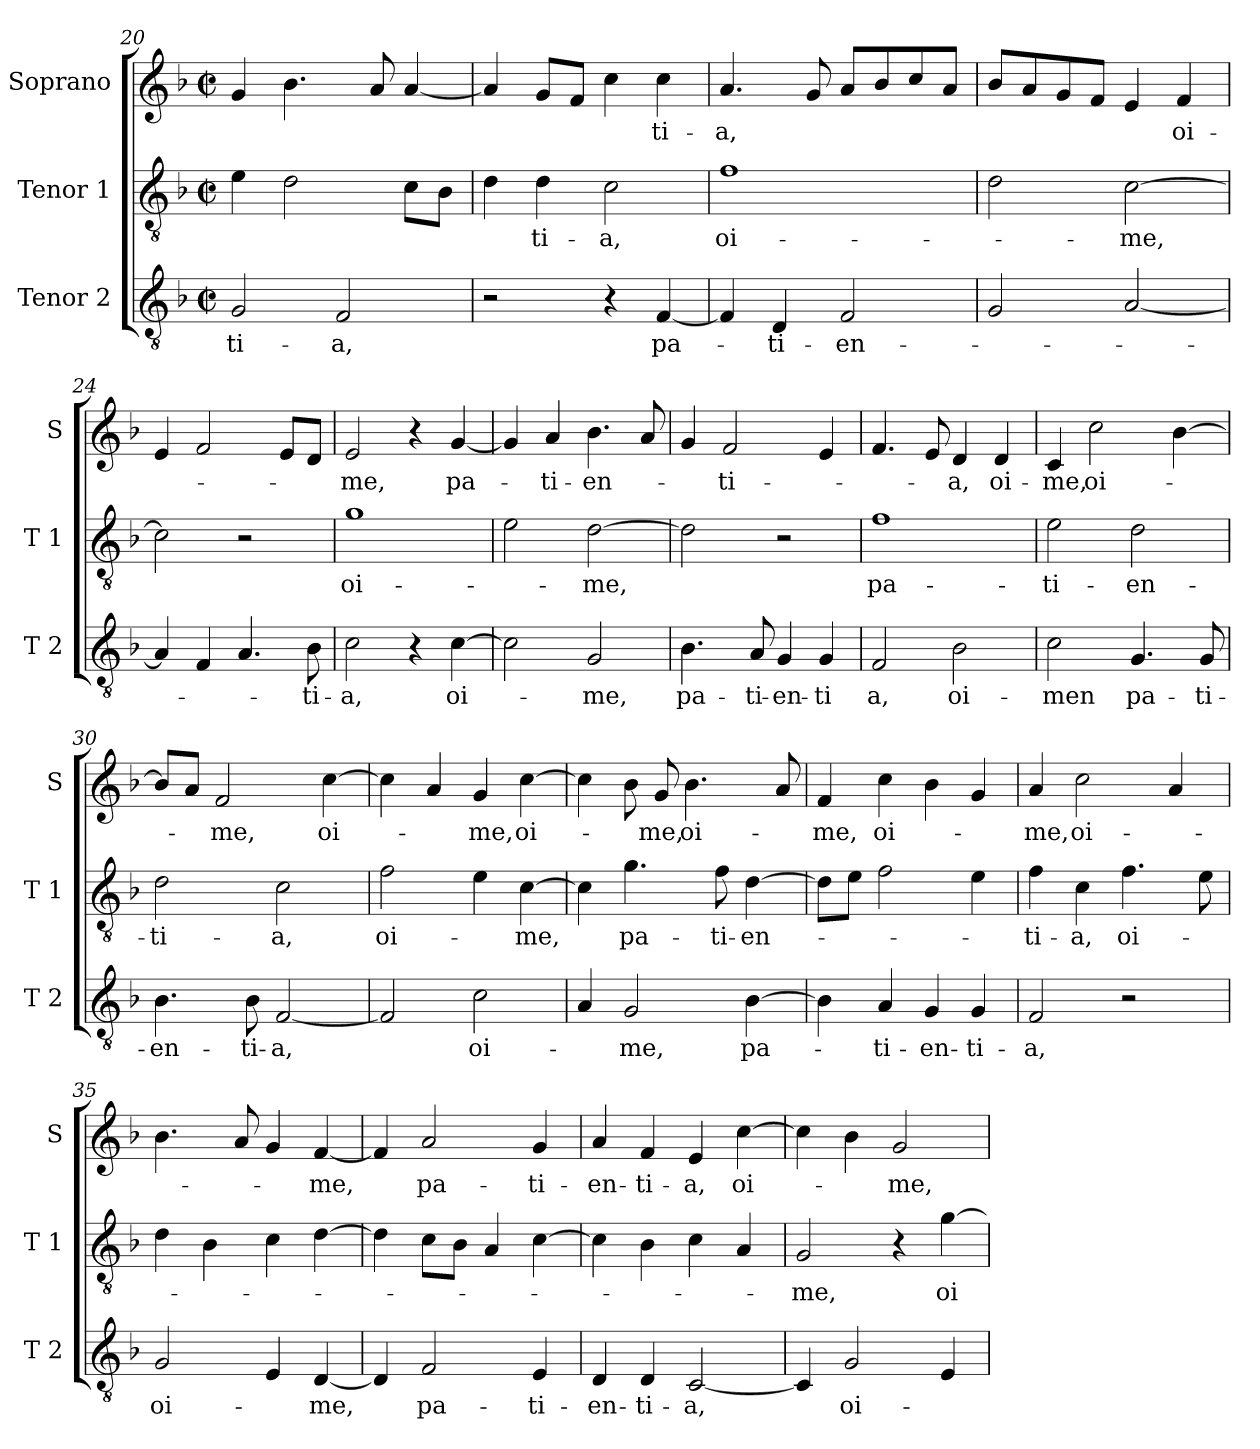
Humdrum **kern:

**kern	**text	**kern	**text	**kern	**text
*part3	*part3	*part2	*part2	*part1	*part1
*staff3	*staff3	*staff2	*staff2	*staff1	*staff1
*I"Tenor 2	*	*I"Tenor 1	*	*I"Soprano	*
*I'T 2	*	*I'T 1	*	*I'S	*
*clefGv2	*	*clefGv2	*	*clefG2	*
*k[b-]	*	*k[b-]	*	*k[b-]	*
*F:	*	*F:	*	*F:	*
*M2/2	*	*M2/2	*	*M2/2	*
*met(c|)	*	*met(c|)	*	*met(c|)	*
=20	=20	=20	=20	=20	=20
!	!LO:LY:b	!	!	!	!
2G/	-ti-	4e\	.	4g/	.
.	.	2d\	.	4.b-\	.
!	!LO:LY:b	!	!	!	!
2F/	-a,	.	.	.	.
.	.	.	.	8a/	.
.	.	8c\L	.	[4a/	.
.	.	8B-\J	.	.	.
!!LO:LB:g=z
=21	=21	=21	=21	=21	=21
2r	.	4d\	.	4a/]	.
!	!	!	!LO:LY:b	!	!
.	.	4d\	-ti-	8g/L	.
.	.	.	.	8f/J	.
!	!	!	!LO:LY:b	!	!
4r	.	2c\	-a,	4cc\	.
!	!LO:LY:b	!	!	!	!LO:LY:b
[4F/	pa-	.	.	4cc\	-ti-
=22	=22	=22	=22	=22	=22
!	!	!	!LO:LY:b	!	!LO:LY:b
4F/]	.	1f	oi-	4.a/	-a,
!	!LO:LY:b	!	!	!	!
4D/	-ti-	.	.	.	.
.	.	.	.	8g/	.
!	!LO:LY:b	!	!	!	!
2F/	-en-	.	.	8a/L	.
.	.	.	.	8b-/	.
.	.	.	.	8cc/	.
.	.	.	.	8a/J	.
=23	=23	=23	=23	=23	=23
2G/	.	2d\	.	8b-/L	.
.	.	.	.	8a/	.
.	.	.	.	8g/	.
.	.	.	.	8f/J	.
!	!	!	!LO:LY:b	!	!
[2A/	.	[2c\	-me,	4e/	.
!	!	!	!	!	!LO:LY:b
.	.	.	.	4f/	oi-
=24	=24	=24	=24	=24	=24
4A/]	.	2c\]	.	4e/	.
4F/	.	.	.	2f/	.
4.A/	.	2r	.	.	.
.	.	.	.	8e/L	.
!	!LO:LY:b	!	!	!	!
8B-\	-ti-	.	.	8d/J	.
=25	=25	=25	=25	=25	=25
!	!LO:LY:b	!	!LO:LY:b	!	!LO:LY:b
2c\	-a,	1g	oi-	2e/	-me,
4r	.	.	.	4r	.
!	!LO:LY:b	!	!	!	!LO:LY:b
[4c\	oi-	.	.	[4g/	pa-
!!LO:LB:g=z
=26	=26	=26	=26	=26	=26
2c\]	.	2e\	.	4g/]	.
!	!	!	!	!	!LO:LY:b
.	.	.	.	4a/	-ti-
!	!LO:LY:b	!	!LO:LY:b	!	!LO:LY:b
2G/	-me,	[2d\	-me,	4.b-\	-en-
.	.	.	.	8a/	.
=27	=27	=27	=27	=27	=27
!	!LO:LY:b	!	!	!	!
4.B-\	pa-	2d\]	.	4g/	.
!	!	!	!	!	!LO:LY:b
.	.	.	.	2f/	-ti-
!	!LO:LY:b	!	!	!	!
8A/	-ti-	.	.	.	.
!	!LO:LY:b	!	!	!	!
4G/	-en-	2r	.	.	.
!	!LO:LY:b	!	!	!	!
4G/	-ti	.	.	4e/	.
=28	=28	=28	=28	=28	=28
!	!LO:LY:b	!	!LO:LY:b	!	!
2F/	a,	1f	pa-	4.f/	.
.	.	.	.	8e/	.
!	!LO:LY:b	!	!	!	!LO:LY:b
2B-\	oi-	.	.	4d/	-a,
!	!	!	!	!	!LO:LY:b
.	.	.	.	4d/	oi-
=29	=29	=29	=29	=29	=29
!	!LO:LY:b	!	!LO:LY:b	!	!LO:LY:b
2c\	-men	2e\	-ti-	4c/	-me,
!	!	!	!	!	!LO:LY:b
.	.	.	.	2cc\	oi-
!	!LO:LY:b	!	!LO:LY:b	!	!
4.G/	pa-	2d\	-en-	.	.
.	.	.	.	[4b-\	.
!	!LO:LY:b	!	!	!	!
8G/	-ti-	.	.	.	.
=30	=30	=30	=30	=30	=30
!	!LO:LY:b	!	!LO:LY:b	!	!
4.B-\	-en-	2d\	-ti-	8b-/L]	.
.	.	.	.	8a/J	.
!	!	!	!	!	!LO:LY:b
.	.	.	.	2f/	-me,
!	!LO:LY:b	!	!	!	!
8B-\	-ti-	.	.	.	.
!	!LO:LY:b	!	!LO:LY:b	!	!
[2F/	-a,	2c\	-a,	.	.
!	!	!	!	!	!LO:LY:b
.	.	.	.	[4cc\	oi-
!!LO:LB:g=z
=31	=31	=31	=31	=31	=31
!	!	!	!LO:LY:b	!	!
2F/]	.	2f\	oi-	4cc\]	.
.	.	.	.	4a/	.
!	!LO:LY:b	!	!	!	!LO:LY:b
2c\	oi-	4e\	.	4g/	-me,
!	!	!	!LO:LY:b	!	!LO:LY:b
.	.	[4c\	-me,	[4cc\	oi-
=32	=32	=32	=32	=32	=32
4A/	.	4c\]	.	4cc\]	.
!	!LO:LY:b	!	!LO:LY:b	!	!
2G/	-me,	4.g\	pa-	8b-\	.
!	!	!	!	!	!LO:LY:b
.	.	.	.	8g/	-me,
!	!	!	!	!	!LO:LY:b
.	.	.	.	4.b-\	oi-
!	!	!	!LO:LY:b	!	!
.	.	8f\	-ti-	.	.
!	!LO:LY:b	!	!LO:LY:b	!	!
[4B-\	pa-	[4d\	-en-	.	.
.	.	.	.	8a/	.
=33	=33	=33	=33	=33	=33
!	!	!	!	!	!LO:LY:b
4B-\]	.	8d\L]	.	4f/	-me,
.	.	8e\J	.	.	.
!	!LO:LY:b	!	!	!	!LO:LY:b
4A/	-ti-	2f\	.	4cc\	oi-
!	!LO:LY:b	!	!	!	!
4G/	-en-	.	.	4b-\	.
!	!LO:LY:b	!	!	!	!
4G/	-ti-	4e\	.	4g/	.
=34	=34	=34	=34	=34	=34
!	!LO:LY:b	!	!LO:LY:b	!	!LO:LY:b
2F/	-a,	4f\	-ti-	4a/	-me,
!	!	!	!LO:LY:b	!	!LO:LY:b
.	.	4c\	-a,	2cc\	oi-
!	!	!	!LO:LY:b	!	!
2r	.	4.f\	oi-	.	.
.	.	.	.	4a/	.
.	.	8e\	.	.	.
=35	=35	=35	=35	=35	=35
!	!LO:LY:b	!	!	!	!
2G/	oi-	4d\	.	4.b-\	.
.	.	4B-\	.	.	.
.	.	.	.	8a/	.
4E/	.	4c\	.	4g/	.
!	!LO:LY:b	!	!	!	!LO:LY:b
[4D/	-me,	[4d\	.	[4f/	-me,
!!LO:PB:g=z
=36	=36	=36	=36	=36	=36
4D/]	.	4d\]	.	4f/]	.
!	!LO:LY:b	!	!	!	!LO:LY:b
2F/	pa-	8c\L	.	2a/	pa-
.	.	8B-\J	.	.	.
.	.	4A/	.	.	.
!	!LO:LY:b	!	!	!	!LO:LY:b
4E/	-ti-	[4c\	.	4g/	-ti-
=37	=37	=37	=37	=37	=37
!	!LO:LY:b	!	!	!	!LO:LY:b
4D/	-en-	4c\]	.	4a/	-en-
!	!LO:LY:b	!	!	!	!LO:LY:b
4D/	-ti-	4B-\	.	4f/	-ti-
!	!LO:LY:b	!	!	!	!LO:LY:b
[2C/	-a,	4c\	.	4e/	-a,
!	!	!	!	!	!LO:LY:b
.	.	4A/	.	[4cc\	oi-
=38	=38	=38	=38	=38	=38
!	!	!	!LO:LY:b	!	!
4C/]	.	2G/	-me,	4cc\]	.
!	!LO:LY:b	!	!	!	!
2G/	oi-	.	.	4b-\	.
!	!	!	!	!	!LO:LY:b
.	.	4r	.	2g/	-me,
!	!	!	!LO:LY:b	!	!
4E/	.	[4g\	oi-	.	.
=	=	=	=	=	=
*-	*-	*-	*-	*-	*-
